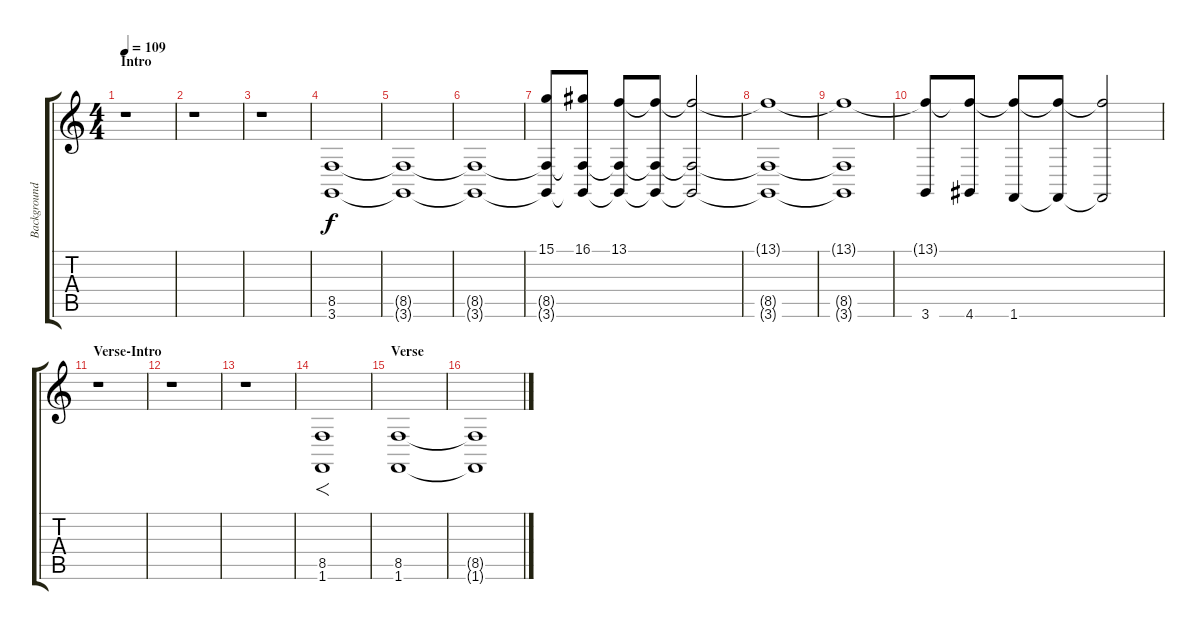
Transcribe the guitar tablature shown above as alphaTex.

\track ("Background 3" "Background") {instrument fx4atmosphere}
\staff {score tabs}
\tuning (E4 B3 G3 D3 A2 E2) {hide}
\ts (4 4)
\section ("" "Intro")
\tempo 109
\clef g2
\ks c
r.1{dy f instrument fx4atmosphere} |
r.1 |
r.1 |
(8.5 3.6).1 |
(8.5{t} 3.6{t}).1 |
(8.5{t} 3.6{t}).1 |
(15.1 8.5{t} 3.6{t}).8 (16.1 8.5{t} 3.6{t}).8 (13.1 8.5{t} 3.6{t}).8 (13.1{t} 8.5{t} 3.6{t}).8 (13.1{t} 8.5{t} 3.6{t}).2 |
(13.1{t} 8.5{t} 3.6{t}).1 |
(13.1{t} 8.5{t} 3.6{t}).1 |
(13.1{t} 3.6).8 (13.1{t} 4.6).8 (13.1{t} 1.6).8 (13.1{t} 1.6{t}).8 (13.1{t} 1.6{t}).2 |
\section ("" "Verse-Intro")
r.1 |
r.1 |
r.1 |
(8.5 1.6).1{f} |
\section ("" "Verse")
(8.5 1.6).1 |
(8.5{t} 1.6{t}).1
